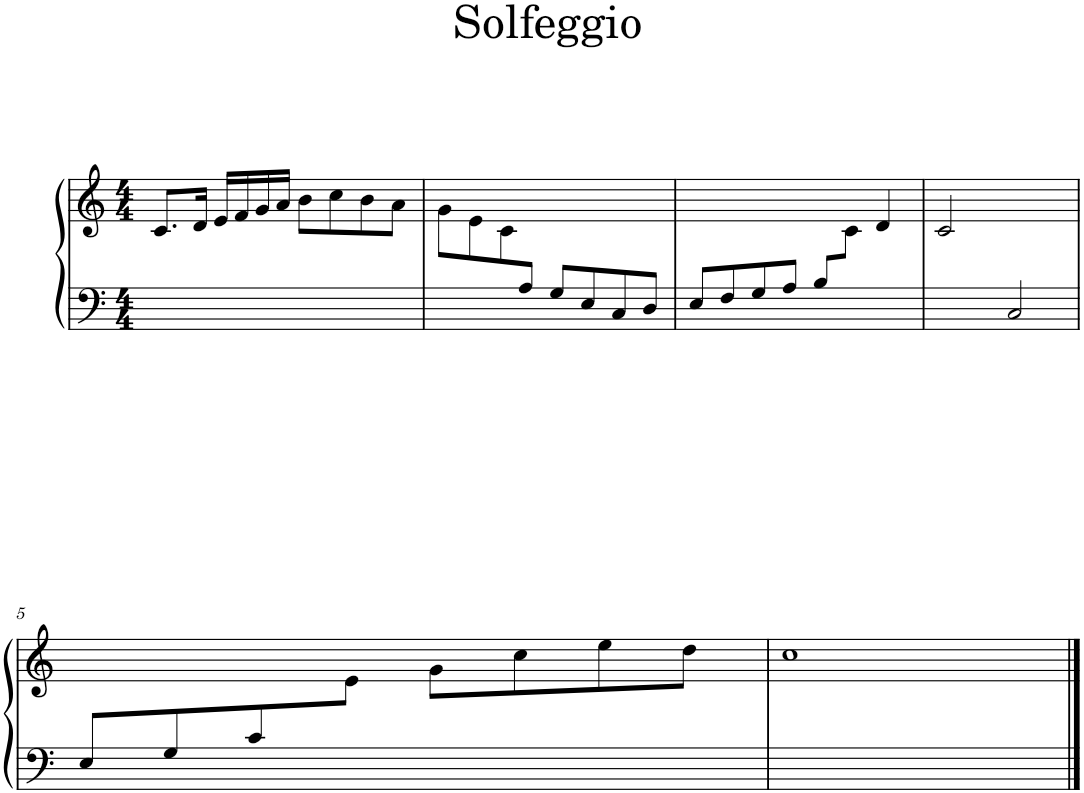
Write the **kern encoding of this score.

**kern	**kern
*part1	*part1
*staff2	*staff1
*I"Piano	*
*I'Pno.	*
*clefF4	*clefG2
*k[]	*k[]
*M4/4	*M4/4
=1	=1
1ryy	8.c/L
.	16d/Jk
.	16e/LL
.	16f/
.	16g/
.	16a/JJ
.	8b\L
.	8cc\
.	8b\
.	8a\J
=2	=2
*^	*
4.ryy	1ryy	8g\L
.	.	8e\
.	.	8c\
8A/J	.	2ryy
8G/L	.	.
8E/	.	.
8C/	.	.
8D/J	.	8ryy
=3	=3	=3
8E/L	1ryy	8ryy
8F/	.	.
8G/	.	.
8A/J	.	.
8B/L	.	.
4.ryy	.	8c\J
.	.	4d/
*v	*v	*
=4	=4
2ryy	2c/
2C/	2ryy
!!LO:LB:g=z
=5	=5
*	*^
8E/L	1ryy	4.ryy
8G/	.	.
8c/	.	.
2ryy	.	8e\J
.	.	8g\L
.	.	8cc\
.	.	8ee\
8ryy	.	8dd\J
=6	=6	=6
1ryy	1ryy	1cc
*	*v	*v
==	==
*-	*-
